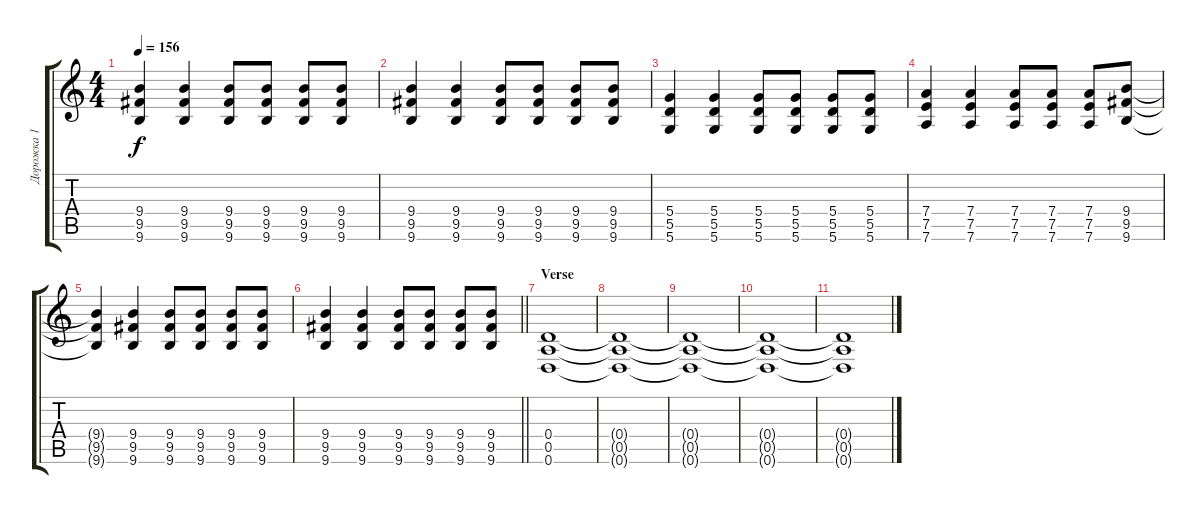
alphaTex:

\track ("Дорожка 1" "Дорожка 1") {instrument distortionguitar}
\staff {score tabs}
\tuning (E4 B3 G3 D3 A2 D2) {hide}
\ts (4 4)
\tempo 156
\clef g2
\ks c
(9.4{t} 9.5{t} 9.6{t}).4{dy f} (9.4 9.5 9.6).4 (9.4 9.5 9.6).8 (9.4 9.5 9.6).8 (9.4 9.5 9.6).8 (9.4 9.5 9.6).8 |
(9.4 9.5 9.6).4 (9.4 9.5 9.6).4 (9.4 9.5 9.6).8 (9.4 9.5 9.6).8 (9.4 9.5 9.6).8 (9.4 9.5 9.6).8 |
(5.4 5.5 5.6).4 (5.4 5.5 5.6).4 (5.4 5.5 5.6).8 (5.4 5.5 5.6).8 (5.4 5.5 5.6).8 (5.4 5.5 5.6).8 |
(7.4 7.5 7.6).4 (7.4 7.5 7.6).4 (7.4 7.5 7.6).8 (7.4 7.5 7.6).8 (7.4 7.5 7.6).8 (9.4 9.5 9.6).8 |
(9.4{t} 9.5{t} 9.6{t}).4 (9.4 9.5 9.6).4 (9.4 9.5 9.6).8 (9.4 9.5 9.6).8 (9.4 9.5 9.6).8 (9.4 9.5 9.6).8 |
\barLineRight lightlight
(9.4 9.5 9.6).4 (9.4 9.5 9.6).4 (9.4 9.5 9.6).8 (9.4 9.5 9.6).8 (9.4 9.5 9.6).8 (9.4 9.5 9.6).8 |
\section ("" "Verse")
(0.4 0.5 0.6).1 |
(0.4{t} 0.5{t} 0.6{t}).1{volume 0} |
(0.4{t} 0.5{t} 0.6{t}).1 |
(0.4{t} 0.5{t} 0.6{t}).1 |
(0.4{t} 0.5{t} 0.6{t}).1
